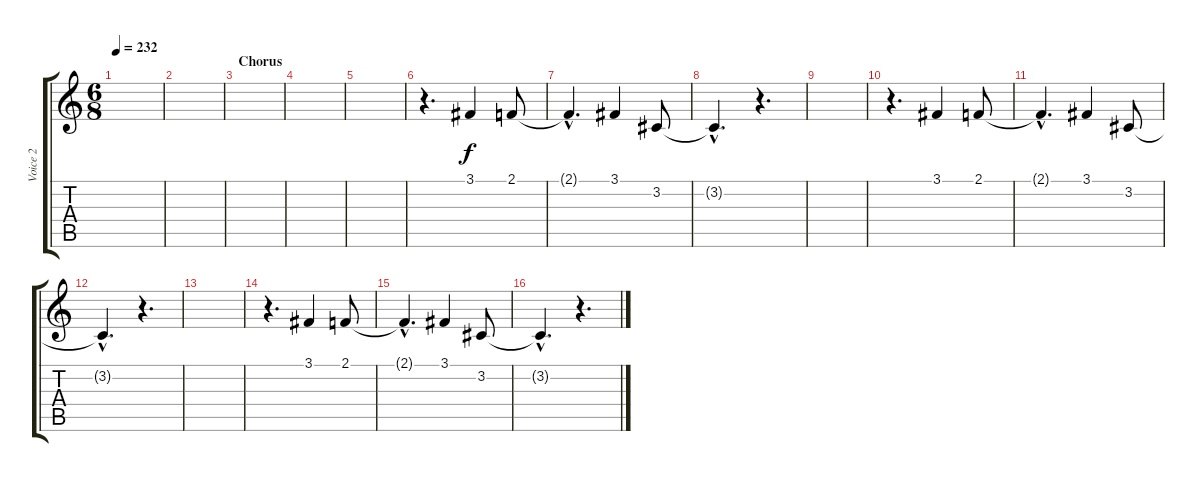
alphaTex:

\track ("Voice 2" "Voice 2") {instrument clarinet}
\staff {score tabs}
\tuning (Eb4 Bb3 Gb3 Db3 Ab2 Eb2) {hide}
\ts (6 8)
\tempo 232
\clef g2
\ks c
|
|
\section ("" "Chorus")
|
|
|
r.4{d} 3.1.4 2.1.8 |
2.1{hac t}.4{d} 3.1.4 3.2.8 |
3.2{hac t}.4{d} r.4{d} |
|
r.4{d} 3.1.4 2.1.8 |
2.1{hac t}.4{d} 3.1.4 3.2.8 |
3.2{hac t}.4{d} r.4{d} |
|
r.4{d} 3.1.4 2.1.8 |
2.1{hac t}.4{d} 3.1.4 3.2.8 |
3.2{hac t}.4{d} r.4{d}
